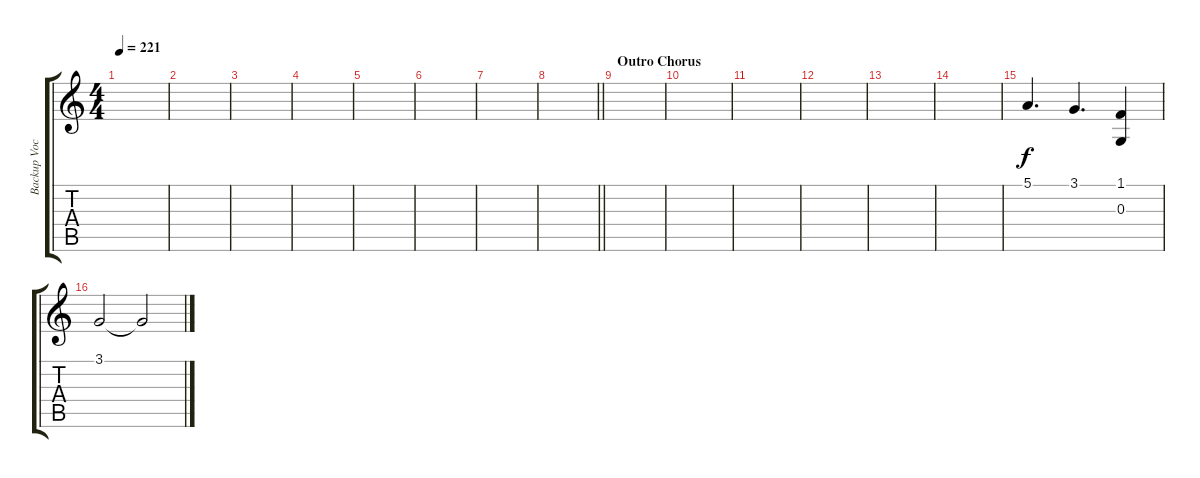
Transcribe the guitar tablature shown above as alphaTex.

\track ("Backup Vocals" "Backup Voc") {instrument lead1square}
\staff {score tabs}
\tuning (E4 B3 G3 D3 A2 E2) {hide}
\ts (4 4)
\tempo 221
\clef g2
\ks c
|
|
|
|
|
|
|
\barLineRight lightlight
|
\section ("" "Outro Chorus")
|
|
|
|
|
|
5.1.4{d} 3.1.4{d} (1.1 0.3).4 |
3.1.2 3.1{t}.2
